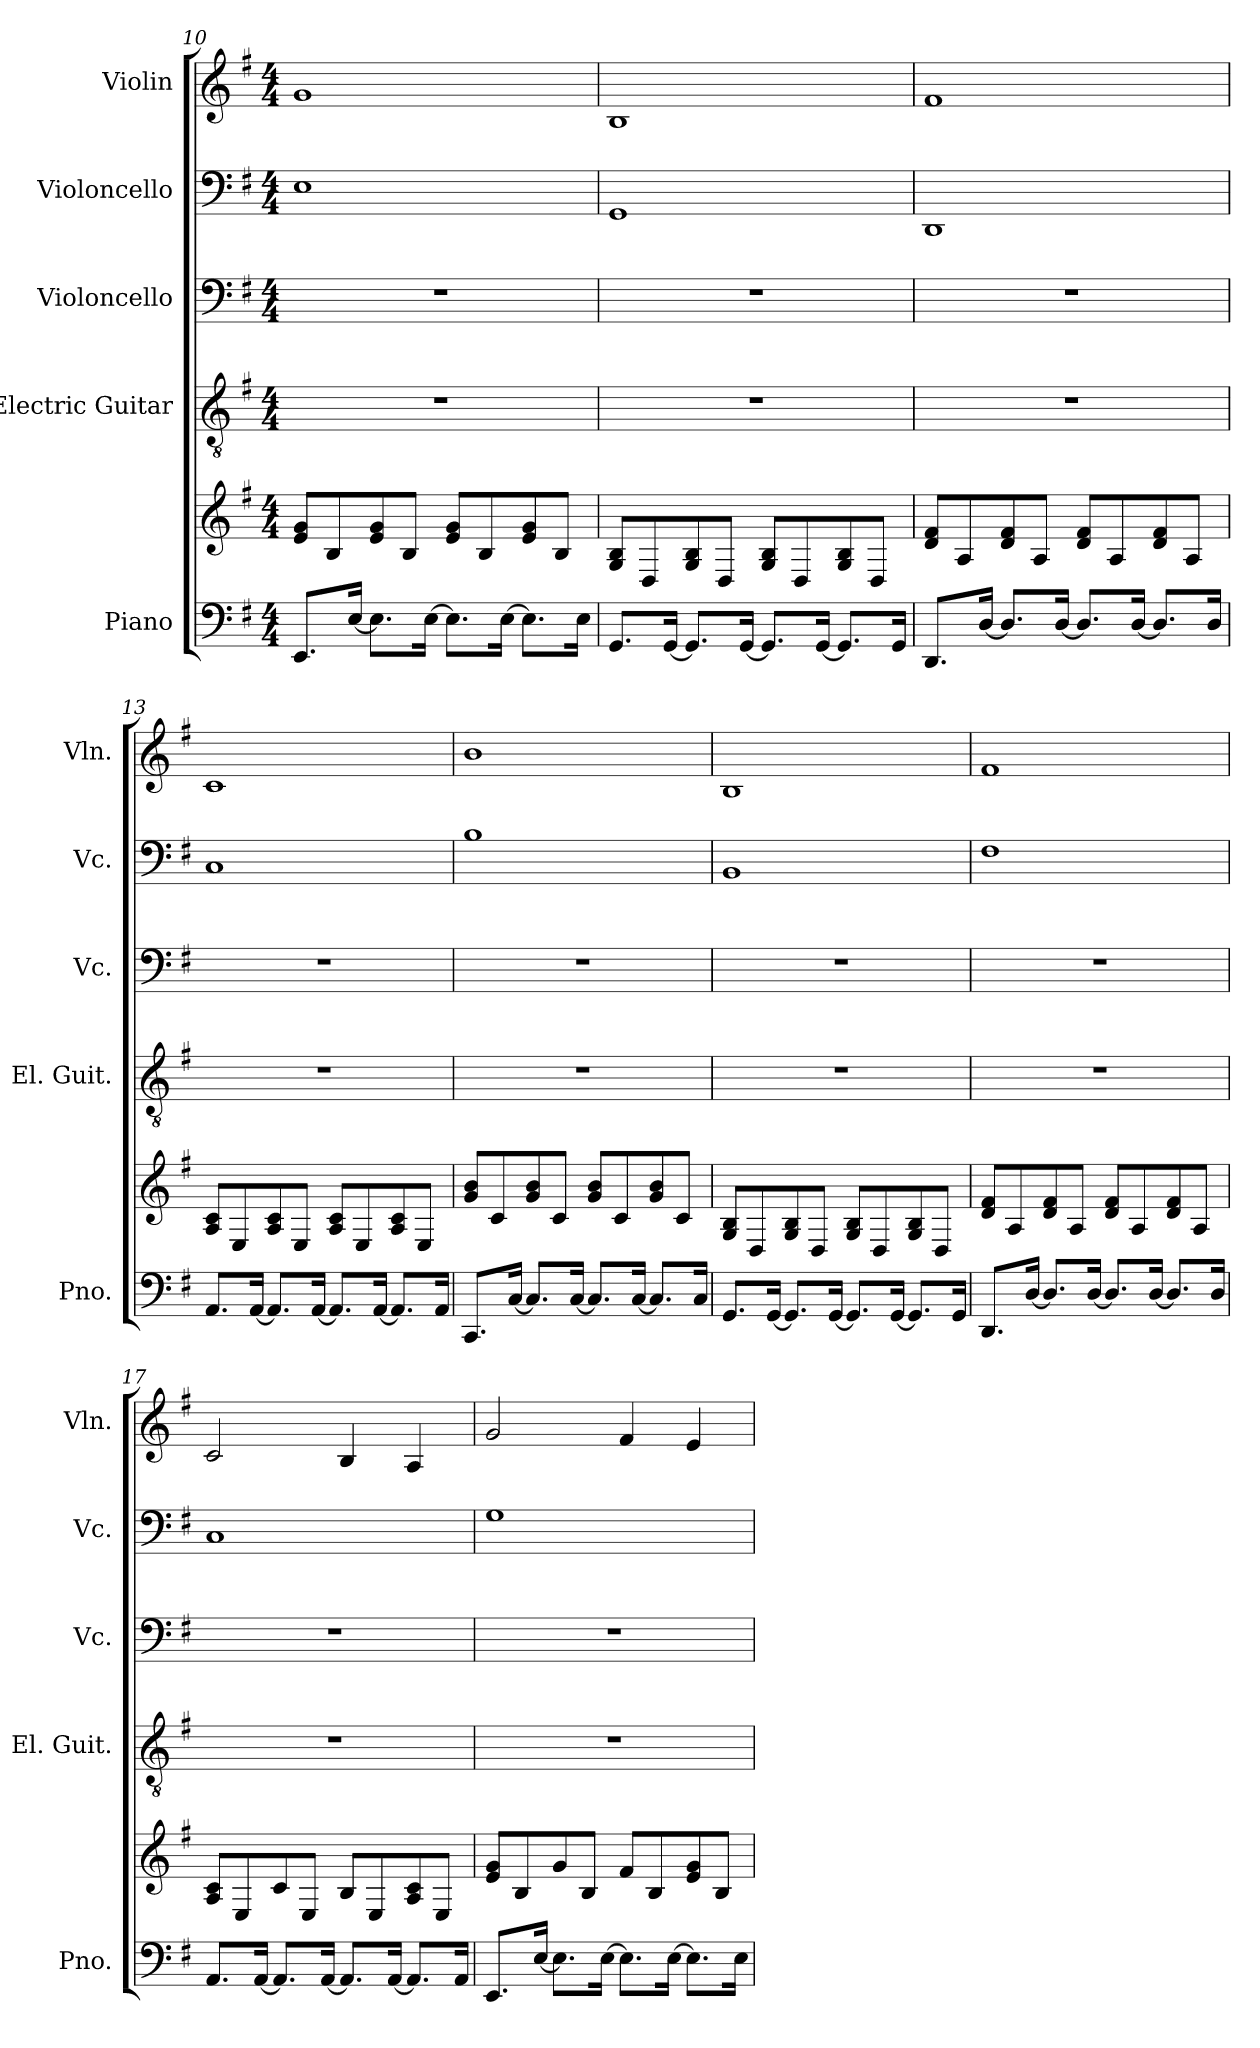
**kern	**kern	**kern	**kern	**kern	**kern
*part5	*part5	*part4	*part3	*part2	*part1
*staff6	*staff5	*staff4	*staff3	*staff2	*staff1
*I"Piano	*	*I"Electric Guitar	*I"Violoncello	*I"Violoncello	*I"Violin
*I'Pno.	*	*I'El. Guit.	*I'Vc.	*I'Vc.	*I'Vln.
*clefF4	*clefG2	*clefGv2	*clefF4	*clefF4	*clefG2
*k[f#]	*k[f#]	*k[f#]	*k[f#]	*k[f#]	*k[f#]
*M4/4	*M4/4	*M4/4	*M4/4	*M4/4	*M4/4
=10	=10	=10	=10	=10	=10
8.EE/L	8e/ 8g/L	1r	1r	1E	1g
.	8B/	.	.	.	.
[16E/Jk	.	.	.	.	.
8.E\L]	8e/ 8g/	.	.	.	.
.	8B/J	.	.	.	.
[16E\Jk	.	.	.	.	.
8.E\L]	8e/ 8g/L	.	.	.	.
.	8B/	.	.	.	.
[16E\Jk	.	.	.	.	.
8.E\L]	8e/ 8g/	.	.	.	.
.	8B/J	.	.	.	.
16E\Jk	.	.	.	.	.
!!LO:PB:g=z
=11	=11	=11	=11	=11	=11
8.GG/L	8G/ 8B/L	1r	1r	1GG	1B
.	8D/	.	.	.	.
[16GG/Jk	.	.	.	.	.
8.GG/L]	8G/ 8B/	.	.	.	.
.	8D/J	.	.	.	.
[16GG/Jk	.	.	.	.	.
8.GG/L]	8G/ 8B/L	.	.	.	.
.	8D/	.	.	.	.
[16GG/Jk	.	.	.	.	.
8.GG/L]	8G/ 8B/	.	.	.	.
.	8D/J	.	.	.	.
16GG/Jk	.	.	.	.	.
=12	=12	=12	=12	=12	=12
8.DD/L	8d/ 8f#/L	1r	1r	1DD	1f#
.	8A/	.	.	.	.
[16D/Jk	.	.	.	.	.
8.D/L]	8d/ 8f#/	.	.	.	.
.	8A/J	.	.	.	.
[16D/Jk	.	.	.	.	.
8.D/L]	8d/ 8f#/L	.	.	.	.
.	8A/	.	.	.	.
[16D/Jk	.	.	.	.	.
8.D/L]	8d/ 8f#/	.	.	.	.
.	8A/J	.	.	.	.
16D/Jk	.	.	.	.	.
=13	=13	=13	=13	=13	=13
8.AA/L	8A/ 8c/L	1r	1r	1C	1c
.	8E/	.	.	.	.
[16AA/Jk	.	.	.	.	.
8.AA/L]	8A/ 8c/	.	.	.	.
.	8E/J	.	.	.	.
[16AA/Jk	.	.	.	.	.
8.AA/L]	8A/ 8c/L	.	.	.	.
.	8E/	.	.	.	.
[16AA/Jk	.	.	.	.	.
8.AA/L]	8A/ 8c/	.	.	.	.
.	8E/J	.	.	.	.
16AA/Jk	.	.	.	.	.
!!LO:LB:g=z
=14	=14	=14	=14	=14	=14
8.CC/L	8g/ 8b/L	1r	1r	1B	1b
.	8c/	.	.	.	.
[16C/Jk	.	.	.	.	.
8.C/L]	8g/ 8b/	.	.	.	.
.	8c/J	.	.	.	.
[16C/Jk	.	.	.	.	.
8.C/L]	8g/ 8b/L	.	.	.	.
.	8c/	.	.	.	.
[16C/Jk	.	.	.	.	.
8.C/L]	8g/ 8b/	.	.	.	.
.	8c/J	.	.	.	.
16C/Jk	.	.	.	.	.
=15	=15	=15	=15	=15	=15
8.GG/L	8G/ 8B/L	1r	1r	1BB	1B
.	8D/	.	.	.	.
[16GG/Jk	.	.	.	.	.
8.GG/L]	8G/ 8B/	.	.	.	.
.	8D/J	.	.	.	.
[16GG/Jk	.	.	.	.	.
8.GG/L]	8G/ 8B/L	.	.	.	.
.	8D/	.	.	.	.
[16GG/Jk	.	.	.	.	.
8.GG/L]	8G/ 8B/	.	.	.	.
.	8D/J	.	.	.	.
16GG/Jk	.	.	.	.	.
=16	=16	=16	=16	=16	=16
8.DD/L	8d/ 8f#/L	1r	1r	1F#	1f#
.	8A/	.	.	.	.
[16D/Jk	.	.	.	.	.
8.D/L]	8d/ 8f#/	.	.	.	.
.	8A/J	.	.	.	.
[16D/Jk	.	.	.	.	.
8.D/L]	8d/ 8f#/L	.	.	.	.
.	8A/	.	.	.	.
[16D/Jk	.	.	.	.	.
8.D/L]	8d/ 8f#/	.	.	.	.
.	8A/J	.	.	.	.
16D/Jk	.	.	.	.	.
!!LO:PB:g=z
=17	=17	=17	=17	=17	=17
8.AA/L	8A/ 8c/L	1r	1r	1C	2c/
.	8E/	.	.	.	.
[16AA/Jk	.	.	.	.	.
8.AA/L]	8c/	.	.	.	.
.	8E/J	.	.	.	.
[16AA/Jk	.	.	.	.	.
8.AA/L]	8B/L	.	.	.	4B/
.	8E/	.	.	.	.
[16AA/Jk	.	.	.	.	.
8.AA/L]	8A/ 8c/	.	.	.	4A/
.	8E/J	.	.	.	.
16AA/Jk	.	.	.	.	.
=18	=18	=18	=18	=18	=18
8.EE/L	8e/ 8g/L	1r	1r	1G	2g/
.	8B/	.	.	.	.
[16E/Jk	.	.	.	.	.
8.E\L]	8g/	.	.	.	.
.	8B/J	.	.	.	.
[16E\Jk	.	.	.	.	.
8.E\L]	8f#/L	.	.	.	4f#/
.	8B/	.	.	.	.
[16E\Jk	.	.	.	.	.
8.E\L]	8e/ 8g/	.	.	.	4e/
.	8B/J	.	.	.	.
16E\Jk	.	.	.	.	.
=	=	=	=	=	=
*-	*-	*-	*-	*-	*-
